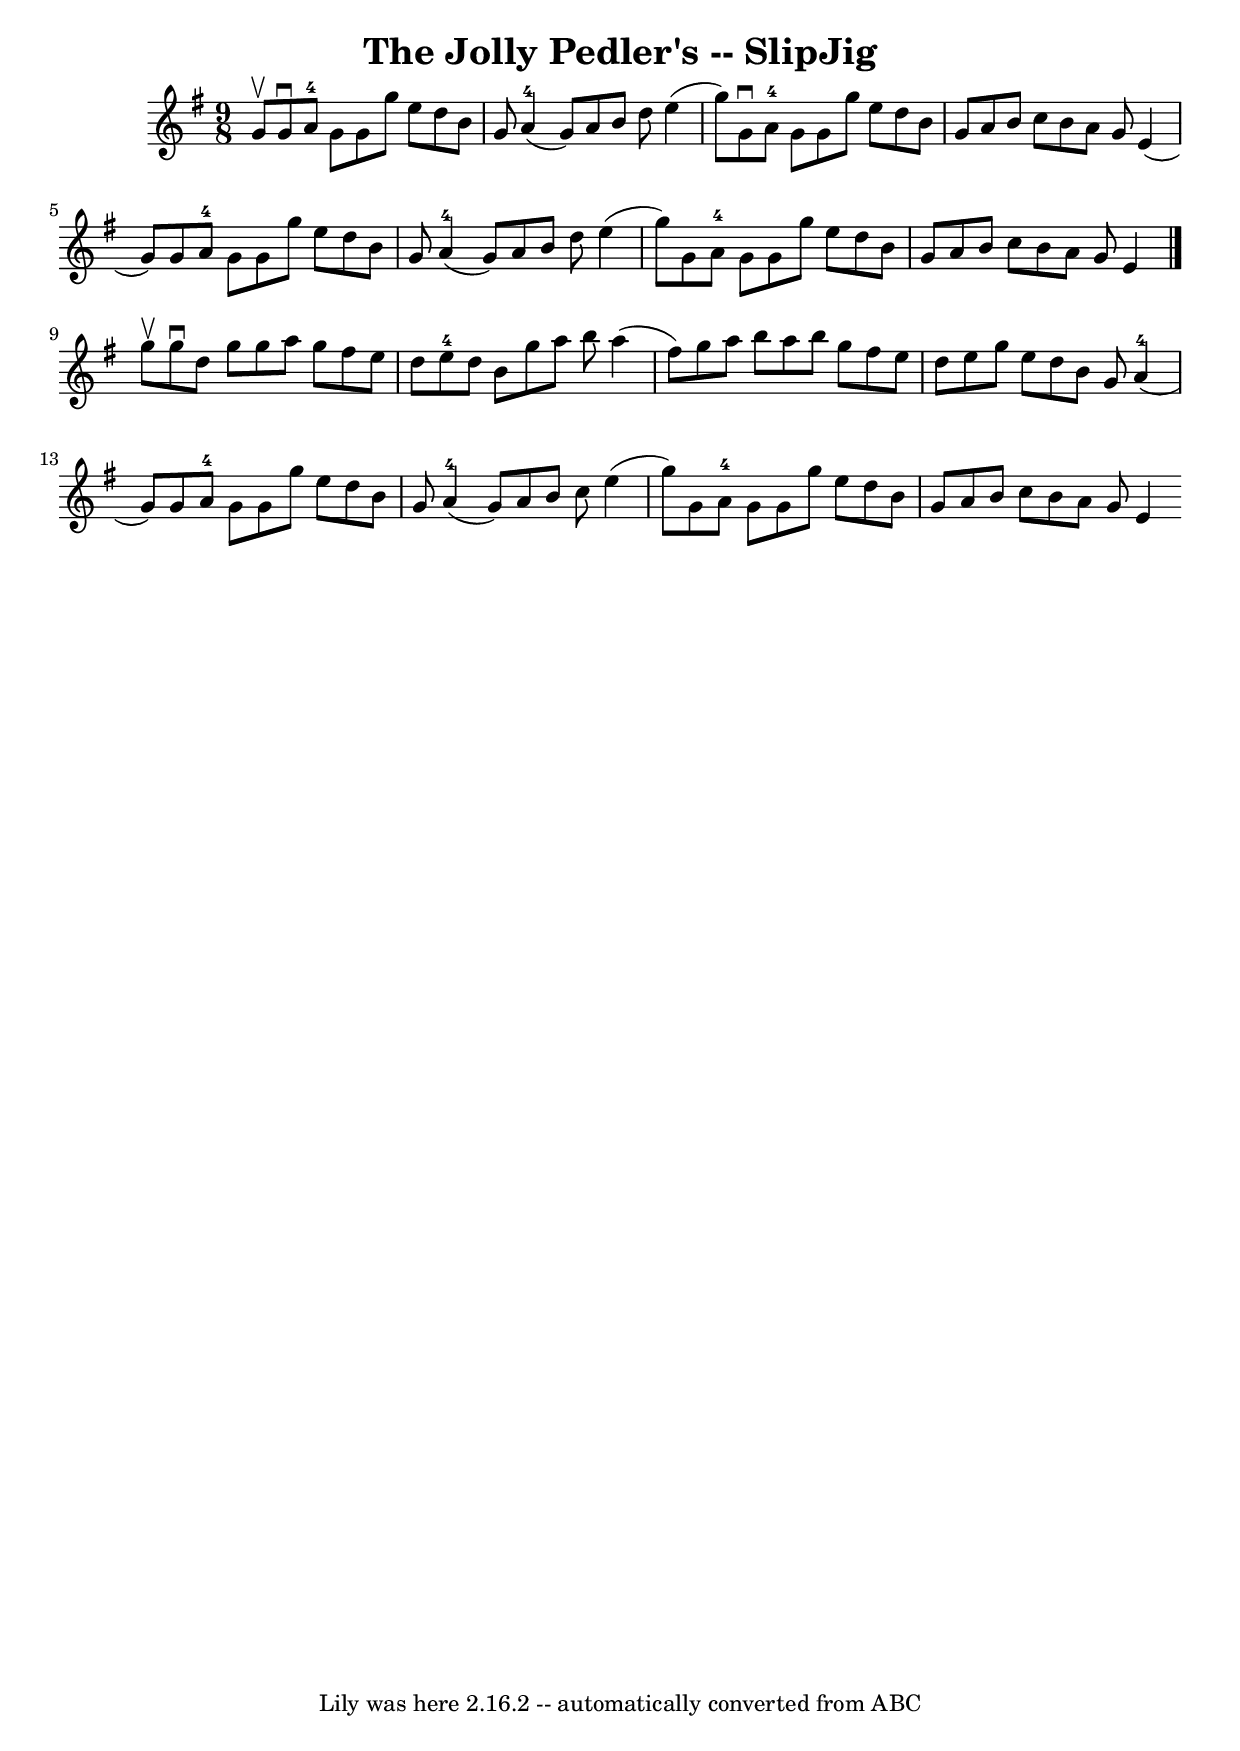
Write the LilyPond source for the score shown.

\version "2.16.2"
\include "Mammoth.ily"
\header {
  %% book = "Ryan's Mammoth Collection"
 crossRefNumber = "1"
 footnotes = ""
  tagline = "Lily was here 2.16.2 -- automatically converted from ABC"
  title = "The Jolly Pedler's -- SlipJig"

}
voicedefault =  {


  \time 9/8 
  \key g \major g'8^\upbow  |
 g'8^\downbow a'8-4 g'8 g'8 g''8 e''8 d''8 b'8 g'8   |
 a'4-4(g'8) a'8 b'8 d''8 e''4 (g''8)  |
 g'8^\downbow a'8-4 g'8 g'8 g''8 e''8 d''8 b'8 g'8   |
 a'8 b'8 c''8 b'8 a'8 g'8 e'4 (g'8)  |
 g'8 a'8-4 g'8 g'8 g''8 e''8 d''8 b'8 g'8   |
 a'4-4(g'8) a'8 b'8 d''8 e''4 (g''8)  |
 g'8 a'8-4 g'8 g'8 g''8 e''8 d''8 b'8 g'8   |
 a'8 b'8 c''8 b'8 a'8 g'8 e'4  \bar "|." g''8^\upbow  |
 g''8^\downbow d''8 g''8 g''8 a''8 g''8 fis''8 e''8 d''8   |
 e''8-4 d''8 b'8 g''8 a''8 b''8 a''4 (fis''8)  |
 g''8 a''8 b''8 a''8 b''8 g''8 fis''8 e''8 d''8   |
 e''8 g''8 e''8 d''8 b'8 g'8 a'4-4(g'8)  |
 g'8 a'8-4 g'8 g'8 g''8 e''8 d''8 b'8 g'8   |
 a'4-4(g'8) a'8 b'8 c''8 e''4 (g''8) |
 g'8 a'8-4 g'8 g'8 g''8 e''8 d''8 b'8 g'8  |
 a'8 b'8 c''8 b'8 a'8 g'8 e'4  \bar " |."   

}

\score{
  <<

    \context Staff="default"
    {
      \voicedefault 
      
    }

  >>
  \layout {
    
  }
  \midi {
  }

}
